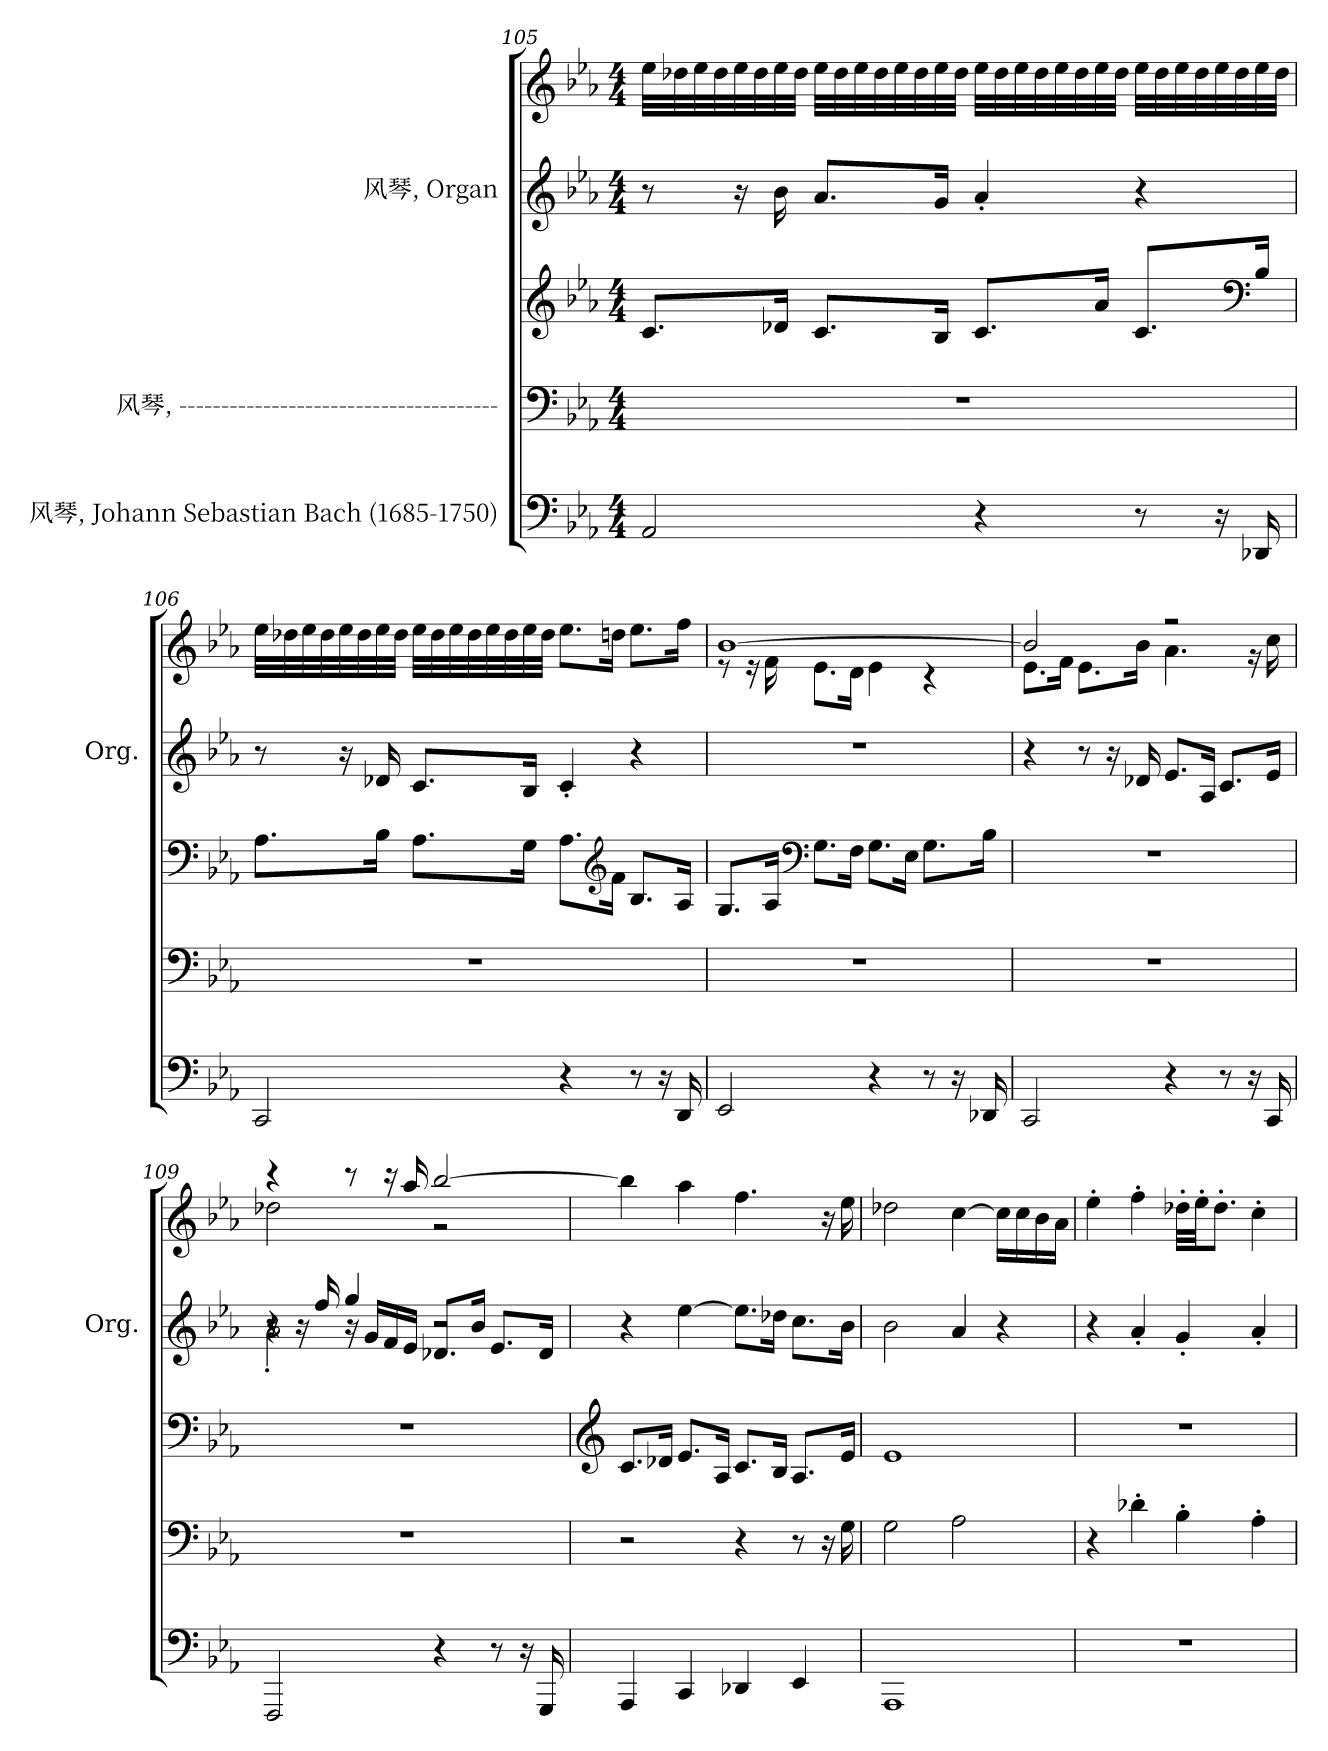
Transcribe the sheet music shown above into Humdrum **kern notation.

**kern	**kern	**kern	**kern	**kern
*part3	*part2	*part2	*part1	*part1
*staff5	*staff4	*staff3	*staff2	*staff1
*I"风琴, Johann Sebastian Bach   (1685-1750)	*I"风琴, --------------------------------------	*	*I"风琴, Organ	*
*	*	*	*I'Org.	*
!!LO:LB:g=z
*clefF4	*clefF4	*clefG2	*clefG2	*clefG2
*k[b-e-a-]	*k[b-e-a-]	*k[b-e-a-]	*k[b-e-a-]	*k[b-e-a-]
*M4/4	*M4/4	*M4/4	*M4/4	*M4/4
=105	=105	=105	=105	=105
2AA-/	1r	8.c/L	8r	32ee-\LLL
.	.	.	.	32dd-X\
.	.	.	.	32ee-\
.	.	.	.	32dd-\
.	.	.	16r	32ee-\
.	.	.	.	32dd-\
.	.	16d-X/Jk	16b-\	32ee-\
.	.	.	.	32dd-\JJJ
.	.	8.c/L	8.a-/L	32ee-\LLL
.	.	.	.	32dd-\
.	.	.	.	32ee-\
.	.	.	.	32dd-\
.	.	.	.	32ee-\
.	.	.	.	32dd-\
.	.	16B-/Jk	16g/Jk	32ee-\
.	.	.	.	32dd-\JJJ
4r	.	8.c/L	4a-'/	32ee-\LLL
.	.	.	.	32dd-\
.	.	.	.	32ee-\
.	.	.	.	32dd-\
.	.	.	.	32ee-\
.	.	.	.	32dd-\
.	.	16a-/Jk	.	32ee-\
.	.	.	.	32dd-\JJJ
8r	.	8.c/L	4r	32ee-\LLL
.	.	.	.	32dd-\
.	.	.	.	32ee-\
.	.	.	.	32dd-\
16r	.	.	.	32ee-\
.	.	.	.	32dd-\
*	*	*clefF4	*	*
16DD-X/	.	16B-/Jk	.	32ee-\
.	.	.	.	32dd-\JJJ
!!LO:PB:g=z
=106	=106	=106	=106	=106
2CC/	1r	8.A-\L	8r	32ee-\LLL
.	.	.	.	32dd-X\
.	.	.	.	32ee-\
.	.	.	.	32dd-\
.	.	.	16r	32ee-\
.	.	.	.	32dd-\
.	.	16B-\Jk	16d-X/	32ee-\
.	.	.	.	32dd-\JJJ
.	.	8.A-\L	8.c/L	32ee-\LLL
.	.	.	.	32dd-\
.	.	.	.	32ee-\
.	.	.	.	32dd-\
.	.	.	.	32ee-\
.	.	.	.	32dd-\
.	.	16G\Jk	16B-/Jk	32ee-\
.	.	.	.	32dd-\JJJ
4r	.	8.A-\L	4c'/	8.ee-\L
*	*	*clefG2	*	*
.	.	16f\Jk	.	16ddn\Jk
8r	.	8.B-/L	4r	8.ee-\L
16r	.	.	.	.
16DD/	.	16A-/Jk	.	16ff\Jk
=107	=107	=107	=107	=107
*	*	*	*	*^
2EE-/	1r	8.G/L	1r	[1b-	8r
.	.	.	.	.	16r
.	.	16A-/Jk	.	.	16f\
*	*	*clefF4	*	*	*
.	.	8.G\L	.	.	8.e-\L
.	.	16F\Jk	.	.	16d\Jk
4r	.	8.G\L	.	.	4e-\
.	.	16E-\Jk	.	.	.
8r	.	8.G\L	.	.	4r
16r	.	.	.	.	.
16DD-X/	.	16B-\Jk	.	.	.
!!LO:LB:g=z	!!
=108	=108	=108	=108	=108	=108
2CC/	1r	1r	4r	2b-/]	8.e-\L
.	.	.	.	.	16f\Jk
.	.	.	8r	.	8.e-\L
.	.	.	16r	.	.
.	.	.	16d-X/	.	16b-\Jk
4r	.	.	8.e-/L	2r	4.a-\
.	.	.	16A-/Jk	.	.
8r	.	.	8.c/L	.	.
16r	.	.	.	.	16r
16CC/	.	.	16e-/Jk	.	16cc\
=109	=109	=109	=109	=109	=109
*	*	*	*^	*	*
*	*	*	*	*^	*	*
2FFF/	1r	1r	4r	2a-'\	8r	4r	2dd-X\
.	.	.	.	.	16r	.	.
.	.	.	.	.	16ff/	.	.
.	.	.	4gg/	.	16r	8r	.
.	.	.	.	.	16g/LL	.	.
.	.	.	.	.	16f/	16r	.
.	.	.	.	.	16e-/JJ	16aa-/	.
4r	.	.	2r	2r	8.d-X/L	[2bb-/	2r
.	.	.	.	.	16b-/Jk	.	.
8r	.	.	.	.	8.e-/L	.	.
16r	.	.	.	.	.	.	.
16GGG/	.	.	.	.	16d-/Jk	.	.
*	*	*	*v	*v	*v	*	*
*	*	*	*	*v	*v
=110	=110	=110	=110	=110
*	*	*clefG2	*	*
*	*	*	*	*MM90
4AAA-/	2r	8.c/L	4r	4bb-\]
.	.	16d-X/Jk	.	.
4CC/	.	8.e-/L	[4ee-\	4aa-\
.	.	16A-/Jk	.	.
4DD-X/	4r	8.c/L	8.ee-\L]	4.ff\
.	.	16B-/Jk	16dd-X\Jk	.
4EE-/	8r	8.A-/L	8.cc\L	.
.	16r	.	.	16r
.	16G\	16e-/Jk	16b-\Jk	16ee-\
!!LO:PB:g=z
=111	=111	=111	=111	=111
*	*	*	*	*MM85
1AAA-	2G\	1e-	2b-\	2dd-X\
.	2A-\	.	4a-/	[4cc\
.	.	.	4r	16cc\LL]
.	.	.	.	16cc\
.	.	.	.	16b-\
.	.	.	.	16a-\JJ
=112	=112	=112	=112	=112
*	*	*	*	*MM100
1r	4r	1r	4r	4ee-'\
.	4d-X'\	.	4a-'/	4ff'\
.	4B-'\	.	4g'/	32dd-X'\LLL
.	.	.	.	32ee-'\JJ
.	.	.	.	8.dd-'\J
.	4A-'\	.	4a-'/	4cc'\
=	=	=	=	=
*-	*-	*-	*-	*-
